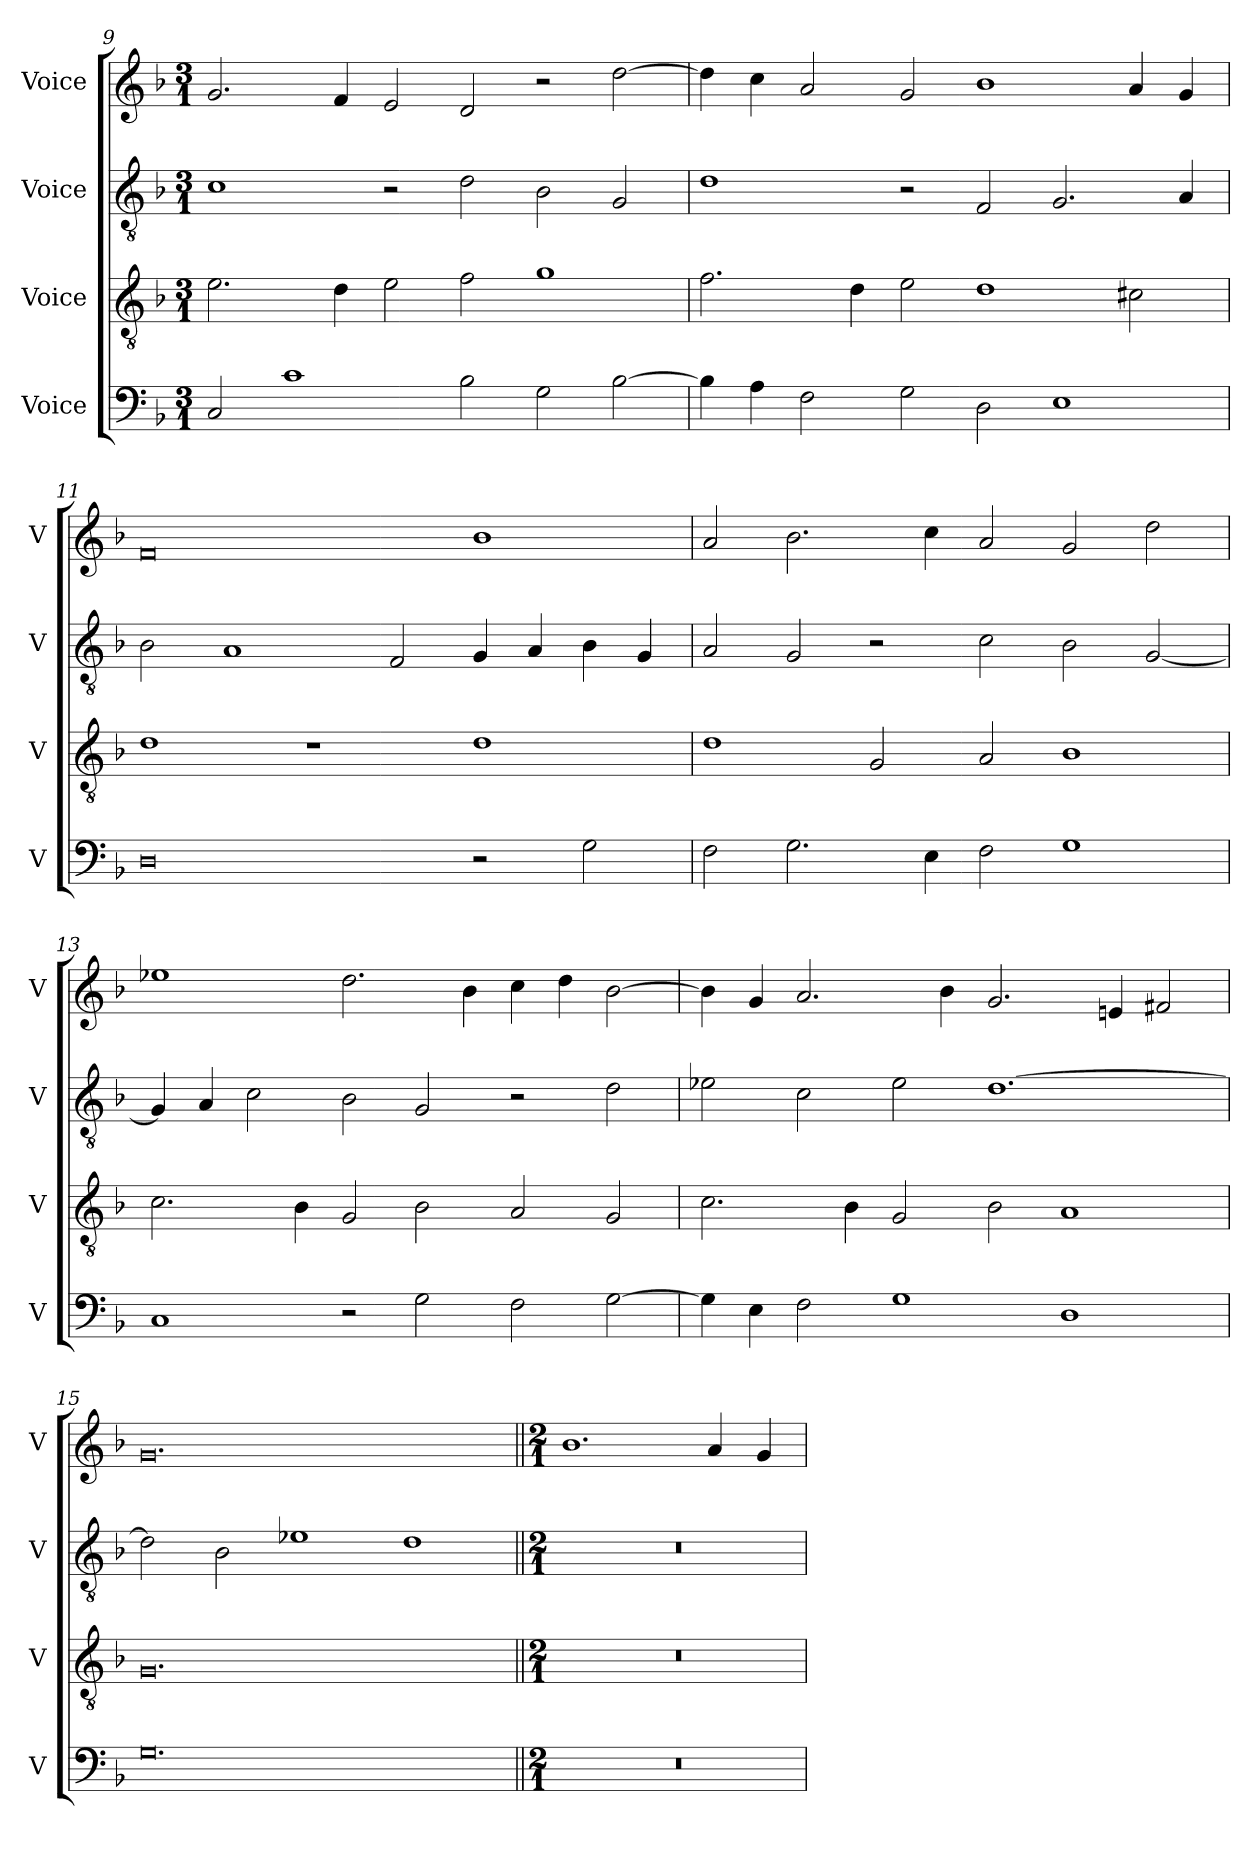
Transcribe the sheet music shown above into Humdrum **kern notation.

**kern	**kern	**kern	**kern
*part4	*part3	*part2	*part1
*staff4	*staff3	*staff2	*staff1
*I"Voice	*I"Voice	*I"Voice	*I"Voice
*I'V	*I'V	*I'V	*I'V
!!LO:LB:g=z
*clefF4	*clefGv2	*clefGv2	*clefG2
*k[b-]	*k[b-]	*k[b-]	*k[b-]
*M3/1	*M3/1	*M3/1	*M3/1
=9	=9	=9	=9
2C/	2.e\	1c	2.g/
1c	.	.	.
.	4d\	.	4f/
.	2e\	2r	2e/
2B-\	2f\	2d\	2d/
2G\	1g	2B-\	2r
[2B-\	.	2G/	[2dd\
=10	=10	=10	=10
4B-\]	2.f\	1d	4dd\]
4A\	.	.	4cc\
2F\	.	.	2a/
.	4d\	.	.
2G\	2e\	2r	2g/
2D\	1d	2F/	1b-
1E	.	2.G/	.
.	2c#X\	.	4a/
.	.	4A/	4g/
!!LO:LB:g=z
=11	=11	=11	=11
0D	1d	2B-\	0f
.	.	1A	.
.	1r	.	.
.	.	2F/	.
2r	1d	4G/	1b-
.	.	4A/	.
2G\	.	4B-\	.
.	.	4G/	.
=12	=12	=12	=12
2F\	1d	2A/	2a/
2.G\	.	2G/	2.b-\
.	2G/	2r	.
4E\	.	.	4cc\
2F\	2A/	2c\	2a/
1G	1B-	2B-\	2g/
.	.	[2G/	2dd\
!!LO:LB:g=z
=13	=13	=13	=13
1C	2.c\	4G/]	1ee-X
.	.	4A/	.
.	.	2c\	.
.	4B-\	.	.
2r	2G/	2B-\	2.dd\
2G\	2B-\	2G/	.
.	.	.	4b-\
2F\	2A/	2r	4cc\
.	.	.	4dd\
[2G\	2G/	2d\	[2b-\
=14	=14	=14	=14
4G\]	2.c\	2e-X\	4b-\]
4E\	.	.	4g/
2F\	.	2c\	2.a/
.	4B-\	.	.
1G	2G/	2e-\	.
.	.	.	4b-\
.	2B-\	[1.d	2.g/
1D	1A	.	.
.	.	.	4en/
.	.	.	2f#X/
!!LO:PB:g=z
=15	=15	=15	=15
0.G	0.G	2d\]	0.g
.	.	2B-\	.
.	.	1e-X	.
.	.	1d	.
=16||	=16||	=16||	=16||
*M2/1	*M2/1	*M2/1	*M2/1
0r	0r	0r	1.b-
.	.	.	4a/
.	.	.	4g/
=	=	=	=
*-	*-	*-	*-
